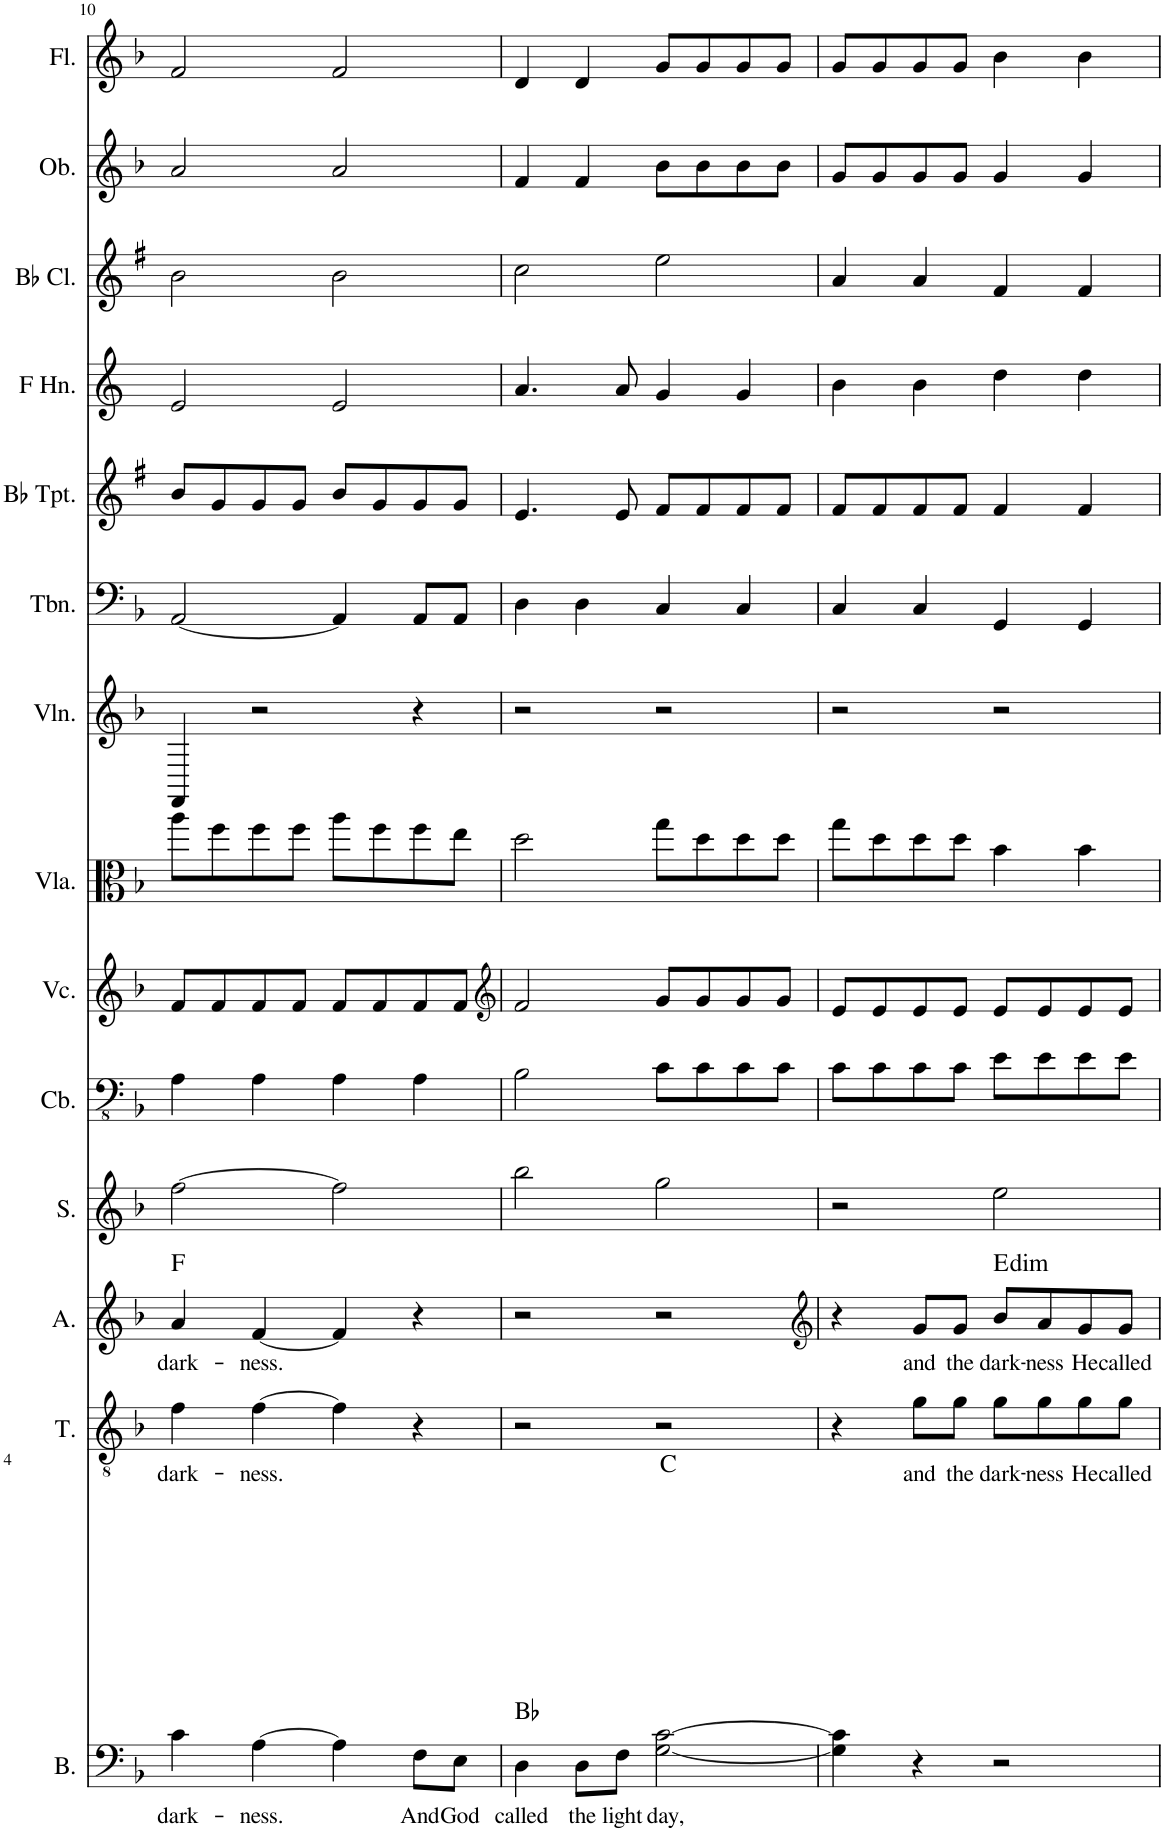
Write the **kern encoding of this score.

**kern	**text	**harte	**kern	**text	**kern	**text	**harte	**kern	**kern	**kern	**kern	**kern	**kern	**kern	**kern	**kern	**kern	**kern
*part14	*part14	*part14	*part13	*part13	*part12	*part12	*part12	*part11	*part10	*part9	*part8	*part7	*part6	*part5	*part4	*part3	*part2	*part1
*staff14	*staff14	*	*staff13	*staff13	*staff12	*staff12	*	*staff11	*staff10	*staff9	*staff8	*staff7	*staff6	*staff5	*staff4	*staff3	*staff2	*staff1
*I"Bass	*	*	*I"Tenor	*	*I"Alto	*	*	*I"Soprano	*I"Contrabass	*I"Violoncello	*I"Viola	*I"Violin	*I"Trombone	*I"Bb Trumpet	*I"Horn in F	*I"Bb Clarinet	*I"Oboe	*I"Flute
*I'B.	*	*	*I'T.	*	*I'A.	*	*	*I'S.	*I'Cb.	*I'Vc.	*I'Vla.	*I'Vln.	*I'Tbn.	*I'Bb Tpt.	*	*I'Bb Cl.	*I'Ob.	*I'Fl.
!!LO:PB:g=z
*clefF4	*	*	*clefGv2	*	*clefG2	*	*	*clefG2	*clefFv4	*clefG2	*clefC3	*clefG2	*clefF4	*clefG2	*clefG2	*clefG2	*clefG2	*clefG2
*	*	*	*	*	*	*	*	*	*Trd7c12	*	*	*	*	*Trd1c2	*Trd4c7	*Trd1c2	*	*
*k[b-]	*	*	*k[b-]	*	*k[b-]	*	*	*k[b-]	*k[b-]	*k[b-]	*k[b-]	*k[b-]	*k[b-]	*k[f#]	*k[]	*k[f#]	*k[b-]	*k[b-]
*M4/4	*	*	*M4/4	*	*M4/4	*	*	*M4/4	*M4/4	*M4/4	*M4/4	*M4/4	*M4/4	*M4/4	*M4/4	*M4/4	*M4/4	*M4/4
=10	=10	=10	=10	=10	=10	=10	=10	=10	=10	=10	=10	=10	=10	=10	=10	=10	=10	=10
!	!LO:LY:b	!	!	!LO:LY:b	!	!LO:LY:b	!	!	!	!	!	!	!	!	!	!	!	!
4c\	dark-	.	4f\	dark-	4a/	dark-	F:maj	[2ff\	4AA\	8f/L	8aa\L	4FF/	[2AA/	8b/L	2e/	2b\	2a/	2f/
.	.	.	.	.	.	.	.	.	.	8f/	8ff\	.	.	8g/	.	.	.	.
!	!LO:LY:b	!	!	!LO:LY:b	!	!LO:LY:b	!	!	!	!	!	!	!	!	!	!	!	!
[4A\	-ness.	.	[4f\	-ness.	[4f/	-ness.	.	.	4AA\	8f/	8ff\	2r	.	8g/	.	.	.	.
.	.	.	.	.	.	.	.	.	.	8f/J	8ff\J	.	.	8g/J	.	.	.	.
4A\]	.	.	4f\]	.	4f/]	.	.	2ff\]	4AA\	8f/L	8aa\L	.	4AA/]	8b/L	2e/	2b\	2a/	2f/
.	.	.	.	.	.	.	.	.	.	8f/	8ff\	.	.	8g/	.	.	.	.
!	!LO:LY:b	!	!	!	!	!	!	!	!	!	!	!	!	!	!	!	!	!
8F\L	And	.	4r	.	4r	.	.	.	4AA\	8f/	8ff\	4r	8AA/L	8g/	.	.	.	.
!	!LO:LY:b	!	!	!	!	!	!	!	!	!	!	!	!	!	!	!	!	!
8E\J	God	.	.	.	.	.	.	.	.	8f/J	8ee\J	.	8AA/J	8g/J	.	.	.	.
=11	=11	=11	=11	=11	=11	=11	=11	=11	=11	=11	=11	=11	=11	=11	=11	=11	=11	=11
*	*	*	*	*	*	*	*	*	*	*clefG2	*	*	*	*	*	*	*	*
!	!LO:LY:b	!	!	!	!	!	!	!	!	!	!	!	!	!	!	!	!	!
4D\	called	Bb:maj	2r	.	2r	.	.	2bb-\	2BB-\	2f/	2dd\	2r	4D\	4.e/	4.a/	2cc\	4f/	4d/
!	!LO:LY:b	!	!	!	!	!	!	!	!	!	!	!	!	!	!	!	!	!
8D\L	the	.	.	.	.	.	.	.	.	.	.	.	4D\	.	.	.	4f/	4d/
!	!LO:LY:b	!	!	!	!	!	!	!	!	!	!	!	!	!	!	!	!	!
8F\J	light	.	.	.	.	.	.	.	.	.	.	.	.	8e/	8a/	.	.	.
!	!LO:LY:b	!	!	!	!	!	!	!	!	!	!	!	!	!	!	!	!	!
[2G\ [2c\	day,	C:maj	2r	.	2r	.	.	2gg\	8C\L	8g/L	8gg\L	2r	4C/	8f#/L	4g/	2ee\	8b-\L	8g/L
.	.	.	.	.	.	.	.	.	8C\	8g/	8dd\	.	.	8f#/	.	.	8b-\	8g/
.	.	.	.	.	.	.	.	.	8C\	8g/	8dd\	.	4C/	8f#/	4g/	.	8b-\	8g/
.	.	.	.	.	.	.	.	.	8C\J	8g/J	8dd\J	.	.	8f#/J	.	.	8b-\J	8g/J
=12	=12	=12	=12	=12	=12	=12	=12	=12	=12	=12	=12	=12	=12	=12	=12	=12	=12	=12
*	*	*	*	*	*clefG2	*	*	*	*	*	*	*	*	*	*	*	*	*
4G\] 4c\]	.	.	4r	.	4r	.	.	2r	8C\L	8e/L	8gg\L	2r	4C/	8f#/L	4b\	4a/	8g/L	8g/L
.	.	.	.	.	.	.	.	.	8C\	8e/	8dd\	.	.	8f#/	.	.	8g/	8g/
!	!	!	!	!LO:LY:b	!	!LO:LY:b	!	!	!	!	!	!	!	!	!	!	!	!
4r	.	.	8g\L	and	8g/L	and	.	.	8C\	8e/	8dd\	.	4C/	8f#/	4b\	4a/	8g/	8g/
!	!	!	!	!LO:LY:b	!	!LO:LY:b	!	!	!	!	!	!	!	!	!	!	!	!
.	.	.	8g\J	the	8g/J	the	.	.	8C\J	8e/J	8dd\J	.	.	8f#/J	.	.	8g/J	8g/J
!	!	!	!	!LO:LY:b	!	!LO:LY:b	!LO:H:kt=dim	!	!	!	!	!	!	!	!	!	!	!
2r	.	.	8g\L	dark-	8b-/L	dark-	E:dim	2ee\	8E\L	8e/L	4b-\	2r	4GG/	4f#/	4dd\	4f#/	4g/	4b-\
!	!	!	!	!LO:LY:b	!	!LO:LY:b	!	!	!	!	!	!	!	!	!	!	!	!
.	.	.	8g\	-ness	8a/	-ness	.	.	8E\	8e/	.	.	.	.	.	.	.	.
!	!	!	!	!LO:LY:b	!	!LO:LY:b	!	!	!	!	!	!	!	!	!	!	!	!
.	.	.	8g\	He	8g/	He	.	.	8E\	8e/	4b-\	.	4GG/	4f#/	4dd\	4f#/	4g/	4b-\
!	!	!	!	!LO:LY:b	!	!LO:LY:b	!	!	!	!	!	!	!	!	!	!	!	!
.	.	.	8g\J	called	8g/J	called	.	.	8E\J	8e/J	.	.	.	.	.	.	.	.
=	=	=	=	=	=	=	=	=	=	=	=	=	=	=	=	=	=	=
*-	*-	*-	*-	*-	*-	*-	*-	*-	*-	*-	*-	*-	*-	*-	*-	*-	*-	*-
